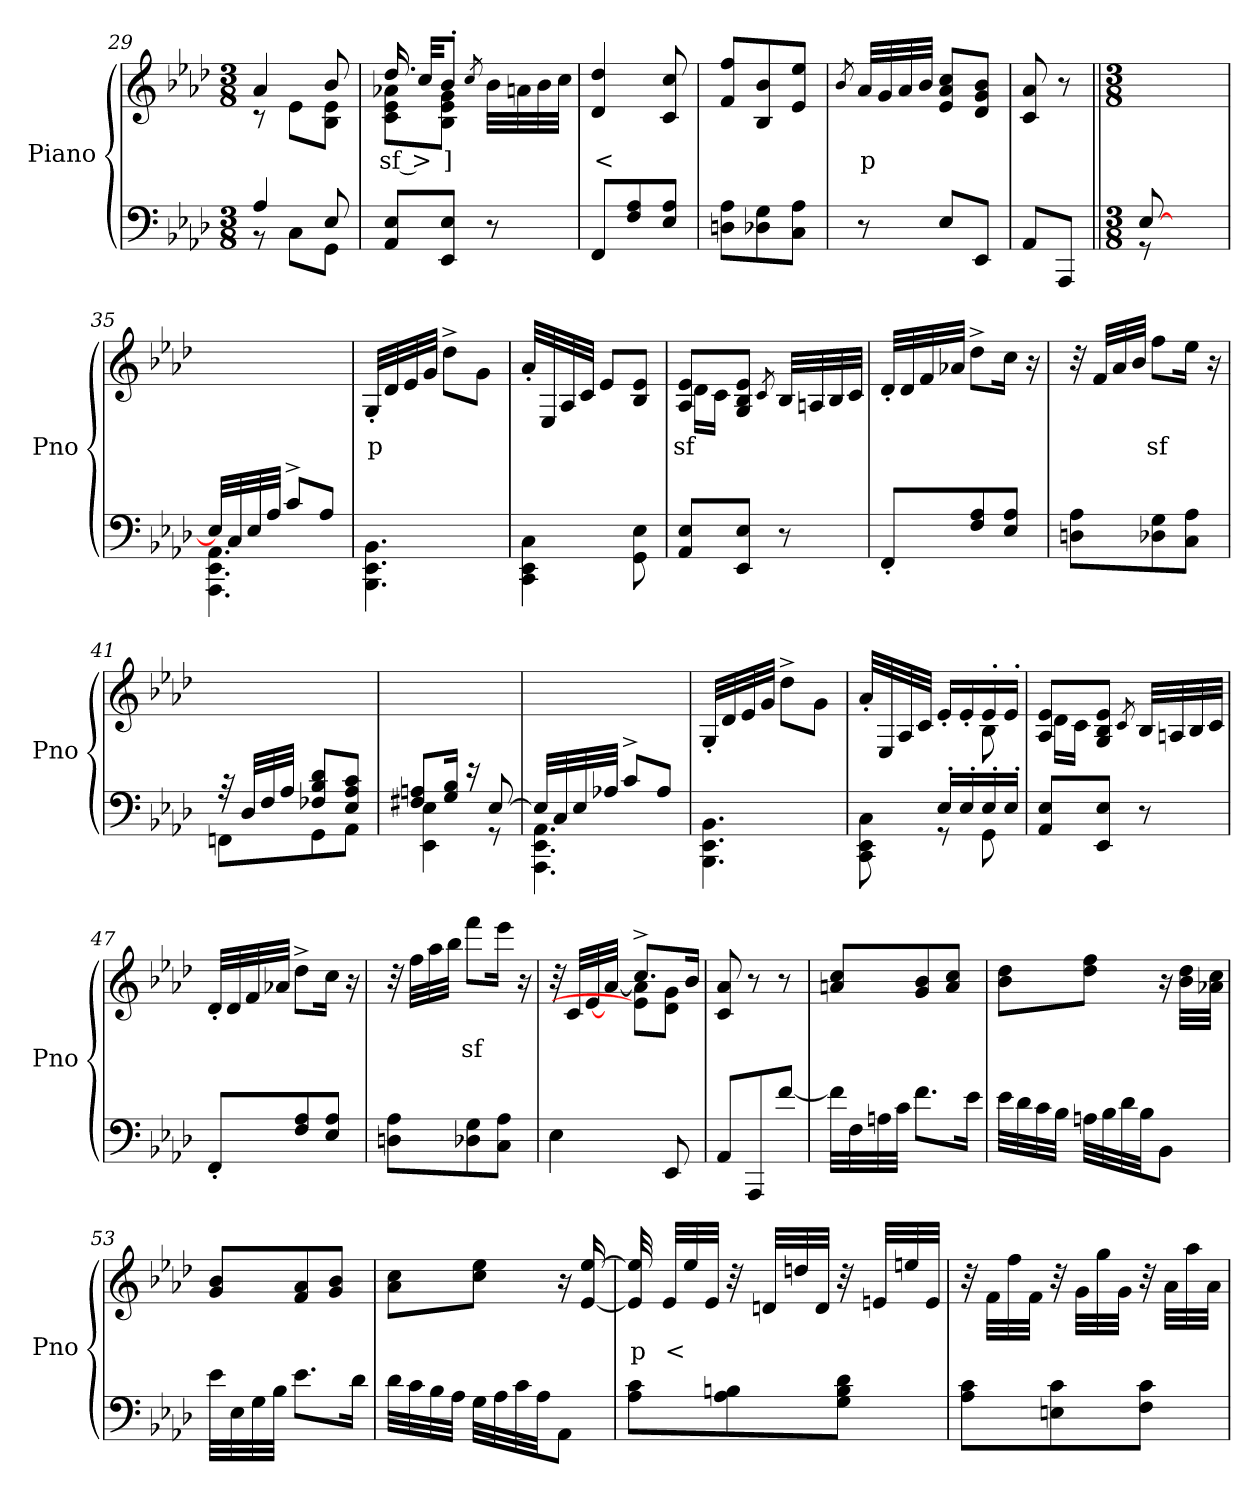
**kern	**kern	**text
*part2	*part1	*part1
*staff2	*staff1	*staff1
*I"Piano	*I"Piano	*
*I'Pno	*I'Pno	*
*clefF4	*clefG2	*
*k[b-e-a-d-]	*k[b-e-a-d-]	*
*A-:	*A-:	*
*M3/8	*M3/8	*
=29	=29	=29
*^	*^	*
4A-/	8r	4a-/	8r	.
.	8C\L	.	8e-\L	.
8E-/	8GG\J	8b-/	8B-\ 8e-\J	.
*v	*v	*	*	*
=30	=30	=30	=30
8AA-/ 8E-/L	16.dd-/	8c\ 8e-\ 8a-X\L	sf >
.	32cc/KKL	.	.
8EE-/ 8E-/J	8b-'/J	8B-\ 8e-\ 8g\J	]
.	8qcc/	.	.
8r	32b-\LLL	8ryy	.
.	32an\	.	.
.	32b-\	.	.
.	32cc\JJJ	.	.
*	*v	*v	*
!!LO:LB:g=z
=31	=31	=31
8FF/L	4d-/ 4dd-/	<
8F/ 8A-/	.	.
8E-/ 8A-/J	8c/ 8cc/	.
=32	=32	=32
8Dn\ 8A-\L	8f/ 8ff/L	.
8D-X\ 8G\	8B-/ 8b-/	.
8C\ 8A-\J	8e-/ 8ee-/J	.
=33	=33	=33
.	8qb-/	.
8r	32a-/LLL	p
.	32g/	.
.	32a-/	.
.	32b-/JJJ	.
8E-/L	8e-/ 8a-/ 8cc/L	.
8EE-/J	8d-/ 8g/ 8b-/J	.
=34	=34	=34
8AA-/L	8c/ 8a-/	.
8AAA-/J	8r	.
=34X1||	=34X1||	=34X1||
*M3/8	*M3/8	*
*^	*	*
[8E-/	8r	4.ryy	.
4ryy	4ryy	.	.
=35	=35	=35	=35
32E-/LLL]	4.AAA-\ 4.EE-\ 4.AA-\	4.ryy	.
32C/	.	.	.
32E-/	.	.	.
32A-/JJJ	.	.	.
8c^/L	.	.	.
8A-/J	.	.	.
*v	*v	*	*
=36	=36	=36
4.BBB-\ 4.EE-\ 4.BB-\	32G'/LLL	p
.	32d-/	.
.	32e-/	.
.	32g/JJJ	.
.	8dd-^\L	.
.	8g\J	.
=37	=37	=37
4CC\ 4EE-\ 4C\	32a-'/LLL	.
.	32E-/	.
.	32A-/	.
.	32c/JJJ	.
.	8e-/L	.
8GG\ 8E-\	8B-/ 8e-/J	.
!!LO:PB:g=z
=38	=38	=38
*	*^	*
8AA-/ 8E-/L	8A-/ 8e-/L	16d-\LL	sf
.	.	16c\JJ	.
8EE-/ 8E-/J	8G/ 8B-/ 8e-/J	4ryy	.
.	8qc/	.	.
8r	32B-/LLL	.	.
.	32An/	.	.
.	32B-/	.	.
.	32c/JJJ	.	.
*	*v	*v	*
=39	=39	=39
8FF'/L	32d-'/LLL	.
.	32d-/	.
.	32f/	.
.	32a-X/JJJ	.
8F/ 8A-/	8dd-^\L	.
8E-/ 8A-/J	16cc\Jk	.
.	16r	.
=40	=40	=40
8Dn\ 8A-\L	32r	.
.	32f/LLL	.
.	32a-/	.
.	32b-/JJJ	.
8D-X\ 8G\	8ff\L	sf
8C\ 8A-\J	16ee-\Jk	.
.	16r	.
=41	=41	=41
*^	*	*
32r	8FFn\L	4.ryy	.
32D-/LLL	.	.	.
32F/	.	.	.
32A-/JJJ	.	.	.
8F-X/ 8B-/ 8d-/L	8GG\	.	.
8E-/ 8A-/ 8c/J	8AA-\J	.	.
=42	=42	=42	=42
8F#X/ 8An/L	4EE-\ 4E-\	4.ryy	.
16G/ 16B-/Jk	.	.	.
16r	.	.	.
[8E-/	8r	.	.
=43	=43	=43	=43
32E-/LLL]	4.AAA-\ 4.EE-\ 4.AA-\	4.ryy	.
32C/	.	.	.
32E-/	.	.	.
32A-X/JJJ	.	.	.
8c^/L	.	.	.
8A-/J	.	.	.
*v	*v	*	*
!!LO:LB:g=z
=44	=44	=44
4.BBB-\ 4.EE-\ 4.BB-\	32G'/LLL	.
.	32d-/	.
.	32e-/	.
.	32g/JJJ	.
.	8dd-^\L	.
.	8g\J	.
=45	=45	=45
*^	*^	*
8ryy	8CC\ 8EE-\ 8C\	32a-'/LLL	4ryy	.
.	.	32E-/	.	.
.	.	32A-/	.	.
.	.	32c/JJJ	.	.
16E-'/LL	8r	16e-'/LL	.	.
16E-'/	.	16e-'/	.	.
16E-'/	8GG\	16e-'/	8B-\	.
16E-'/JJ	.	16e-'/JJ	.	.
*v	*v	*	*	*
=46	=46	=46	=46
8AA-/ 8E-/L	8A-/ 8e-/L	16d-\LL	.
.	.	16c\JJ	.
8EE-/ 8E-/J	8G/ 8B-/ 8e-/J	4ryy	.
.	8qc/	.	.
8r	32B-/LLL	.	.
.	32An/	.	.
.	32B-/	.	.
.	32c/JJJ	.	.
*	*v	*v	*
=47	=47	=47
8FF'/L	32d-'/LLL	.
.	32d-/	.
.	32f/	.
.	32a-X/JJJ	.
8F/ 8A-/	8dd-^\L	.
8E-/ 8A-/J	16cc\Jk	.
.	16r	.
=48	=48	=48
8Dn\ 8A-\L	32r	.
.	32ff\LLL	.
.	32aa-\	.
.	32bb-\JJJ	.
8D-X\ 8G\	8fff\L	sf
8C\ 8A-\J	16eee-\Jk	.
.	16r	.
!!LO:LB:g=z
=49	=49	=49
*	*^	*
4E-\	32r	8ryy	.
.	32c/LLL	.	.
.	[32e-/	.	.
.	[32a-/JJJ	.	.
.	8.cc^/L	8e-\] 8a-\]L	.
8EE-/	.	8d-\ 8g\J	.
.	16b-/Jk	.	.
*	*v	*v	*
=50	=50	=50
8AA-/L	8c/ 8a-/	.
8AAA-/	8r	.
[8f/J	8r	.
=51	=51	=51
32f\LLL]	8an/ 8cc/L	.
32F\	.	.
32An\	.	.
32c\JJJ	.	.
8.f\L	8g/ 8b-/	.
.	8a/ 8cc/J	.
16e-\Jk	.	.
=52	=52	=52
32e-\LLL	8b-\ 8dd-\L	.
32d-\	.	.
32c\	.	.
32B-\JJJ	.	.
32An\LLL	8dd-\ 8ff\J	.
32B-\	.	.
32d-\	.	.
32B-\JJ	.	.
8BB-\J	16r	.
.	32b-\ 32dd-\LLL	.
.	32a-X\ 32cc\JJJ	.
=53	=53	=53
32e-\LLL	8g/ 8b-/L	.
32E-\	.	.
32G\	.	.
32B-\JJJ	.	.
8.e-\L	8f/ 8a-/	.
.	8g/ 8b-/J	.
16d-\Jk	.	.
=54	=54	=54
32d-\LLL	8a-\ 8cc\L	.
32c\	.	.
32B-\	.	.
32A-\JJJ	.	.
32G\LLL	8cc\ 8ee-\J	.
32A-\	.	.
32c\	.	.
32A-\JJ	.	.
8AA-\J	16r	.
.	[16e-/ [16ee-/	.
!!LO:LB:g=z
=55	=55	=55
8A-\ 8c\L	32e-/] 32ee-/]	p
.	32e-/LLL	<
.	32ee-/	.
.	32e-/JJJ	.
8A-\ 8Bn\	32r	.
.	32dn/LLL	.
.	32ddn/	.
.	32d/JJJ	.
8G\ 8B\ 8d-\J	32r	.
.	32en/LLL	.
.	32een/	.
.	32e/JJJ	.
=56	=56	=56
8A-\ 8c\L	32r	.
.	32f\LLL	.
.	32ff\	.
.	32f\JJJ	.
8En\ 8c\	32r	.
.	32g\LLL	.
.	32gg\	.
.	32g\JJJ	.
8F\ 8c\J	32r	.
.	32a-\LLL	.
.	32aa-\	.
.	32a-\JJJ	.
=	=	=
*-	*-	*-
